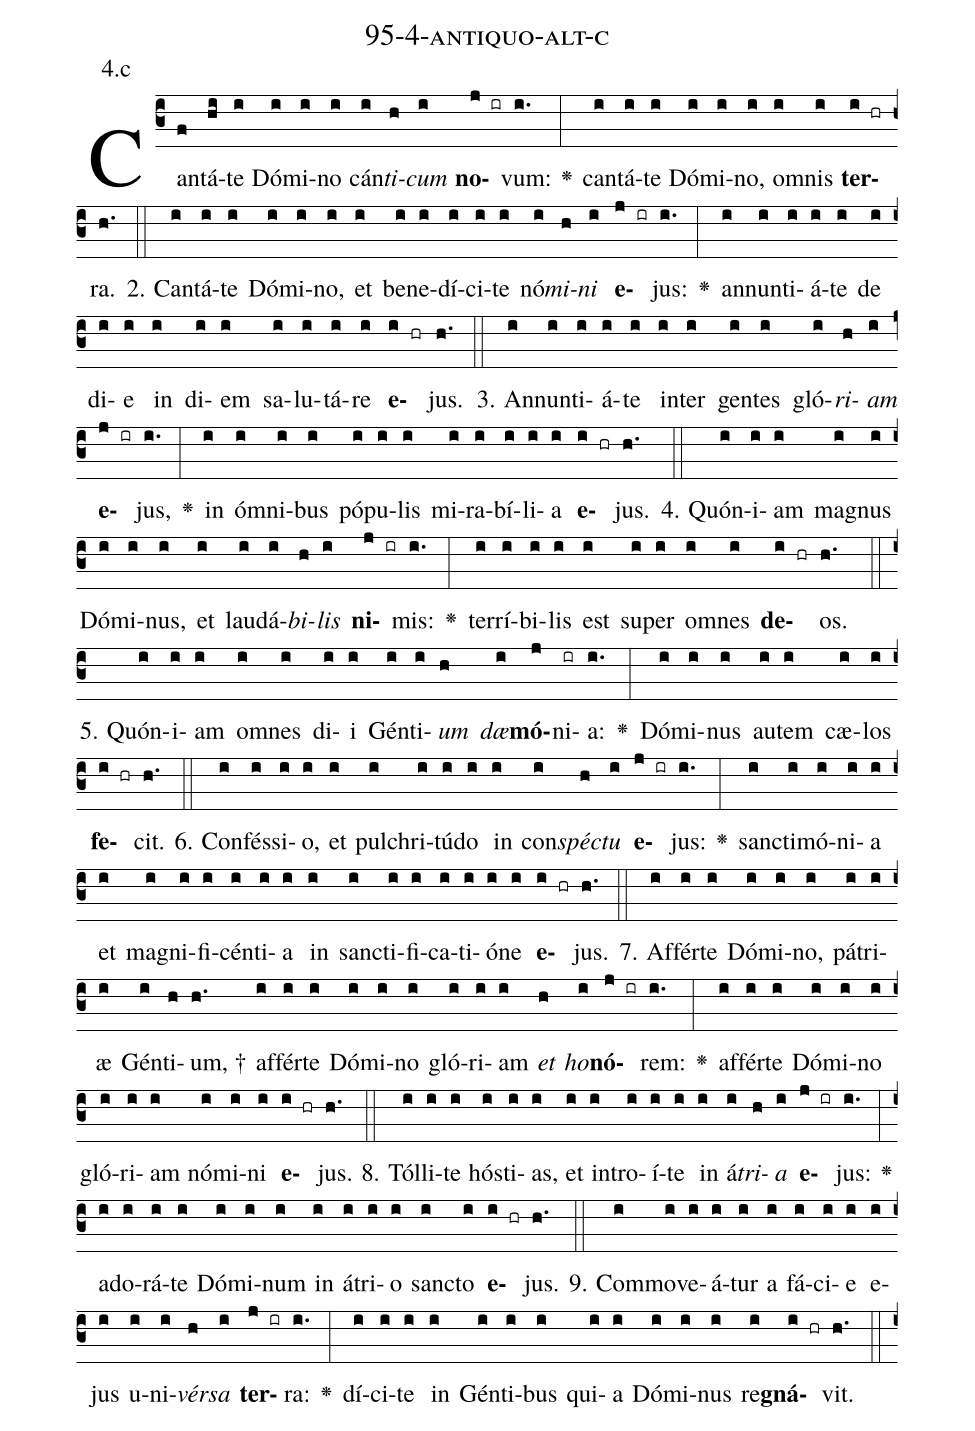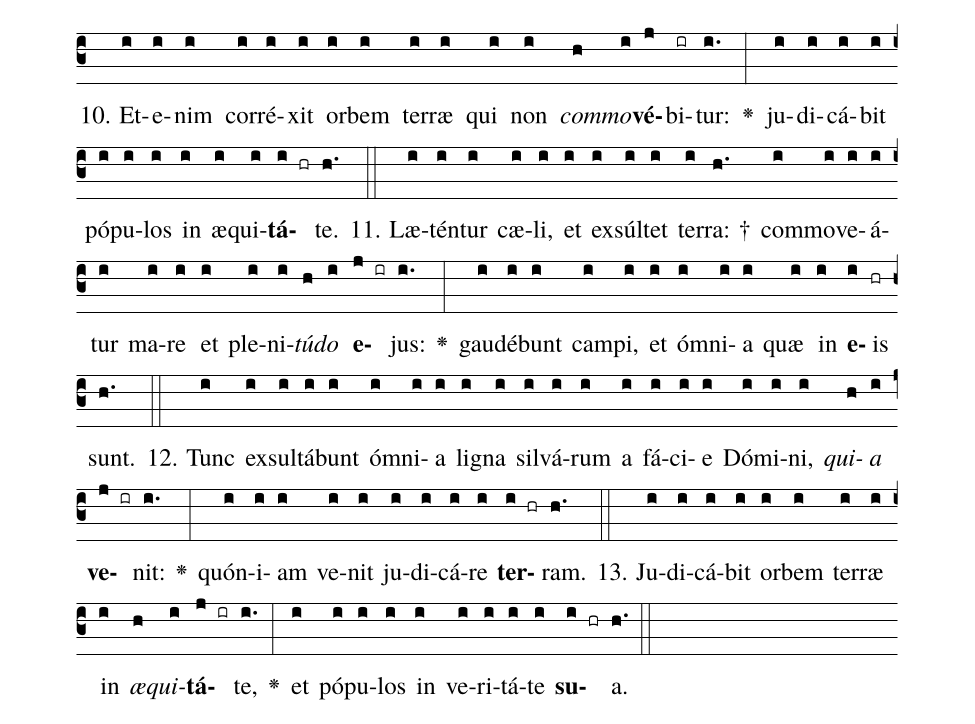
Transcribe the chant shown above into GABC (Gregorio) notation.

name: 95-4-antiquo-alt-c;
annotation: 4.c;
%%
(c3)Can(f)tá(hi)te(i) Dó(i)mi(i)no(i) cán(i)<i>ti</i>(h)<i>cum</i>(i) <b>no</b>(j ir)vum:(i.) <v>\greheightstar</v>(:) can(i)tá(i)te(i) Dó(i)mi(i)no,(i) om(i)nis(i) <b>ter</b>(i hr)ra.(h.) (::)
2. Can(i)tá(i)te(i) Dó(i)mi(i)no,(i) et(i) be(i)ne(i)dí(i)ci(i)te(i) nó(i)<i>mi</i>(h)<i>ni</i>(i) <b>e</b>(j ir)jus:(i.) <v>\greheightstar</v>(:) an(i)nun(i)ti(i)á(i)te(i) de(i) di(i)e(i) in(i) di(i)em(i) sa(i)lu(i)tá(i)re(i) <b>e</b>(i hr)jus.(h.) (::)
3. An(i)nun(i)ti(i)á(i)te(i) in(i)ter(i) gen(i)tes(i) gló(i)<i>ri</i>(h)<i>am</i>(i) <b>e</b>(j ir)jus,(i.) <v>\greheightstar</v>(:) in(i) óm(i)ni(i)bus(i) pó(i)pu(i)lis(i) mi(i)ra(i)bí(i)li(i)a(i) <b>e</b>(i hr)jus.(h.) (::)
4. Quón(i)i(i)am(i) ma(i)gnus(i) Dó(i)mi(i)nus,(i) et(i) lau(i)dá(i)<i>bi</i>(h)<i>lis</i>(i) <b>ni</b>(j ir)mis:(i.) <v>\greheightstar</v>(:) ter(i)rí(i)bi(i)lis(i) est(i) su(i)per(i) om(i)nes(i) <b>de</b>(i hr)os.(h.) (::)
5. Quón(i)i(i)am(i) om(i)nes(i) di(i)i(i) Gén(i)ti(i)<i>um</i>(h) <i>dæ</i>(i)<b>mó</b>(j)ni(ir)a:(i.) <v>\greheightstar</v>(:) Dó(i)mi(i)nus(i) au(i)tem(i) cæ(i)los(i) <b>fe</b>(i hr)cit.(h.) (::)
6. Con(i)fés(i)si(i)o,(i) et(i) pul(i)chri(i)tú(i)do(i) in(i) con(i)<i>spéc</i>(h)<i>tu</i>(i) <b>e</b>(j ir)jus:(i.) <v>\greheightstar</v>(:) sanc(i)ti(i)mó(i)ni(i)a(i) et(i) ma(i)gni(i)fi(i)cén(i)ti(i)a(i) in(i) sanc(i)ti(i)fi(i)ca(i)ti(i)ó(i)ne(i) <b>e</b>(i hr)jus.(h.) (::)
7. Af(i)fér(i)te(i) Dó(i)mi(i)no,(i) pá(i)tri(i)æ(i) Gén(i)ti(h)um, †(h.) af(i)fér(i)te(i) Dó(i)mi(i)no(i) gló(i)ri(i)am(i) <i>et</i>(h) <i>ho</i>(i)<b>nó</b>(j ir)rem:(i.) <v>\greheightstar</v>(:) af(i)fér(i)te(i) Dó(i)mi(i)no(i) gló(i)ri(i)am(i) nó(i)mi(i)ni(i) <b>e</b>(i hr)jus.(h.) (::)
8. Tól(i)li(i)te(i) hós(i)ti(i)as,(i) et(i) in(i)tro(i)í(i)te(i) in(i) á(i)<i>tri</i>(h)<i>a</i>(i) <b>e</b>(j ir)jus:(i.) <v>\greheightstar</v>(:) ad(i)o(i)rá(i)te(i) Dó(i)mi(i)num(i) in(i) á(i)tri(i)o(i) sanc(i)to(i) <b>e</b>(i hr)jus.(h.) (::)
9. Com(i)mo(i)ve(i)á(i)tur(i) a(i) fá(i)ci(i)e(i) e(i)jus(i) u(i)ni(i)<i>vér</i>(h)<i>sa</i>(i) <b>ter</b>(j ir)ra:(i.) <v>\greheightstar</v>(:) dí(i)ci(i)te(i) in(i) Gén(i)ti(i)bus(i) qui(i)a(i) Dó(i)mi(i)nus(i) re(i)<b>gná</b>(i hr)vit.(h.) (::)
10. Et(i)e(i)nim(i) cor(i)ré(i)xit(i) or(i)bem(i) ter(i)ræ(i) qui(i) non(i) <i>com</i>(h)<i>mo</i>(i)<b>vé</b>(j)bi(ir)tur:(i.) <v>\greheightstar</v>(:) ju(i)di(i)cá(i)bit(i) pó(i)pu(i)los(i) in(i) æ(i)qui(i)<b>tá</b>(i hr)te.(h.) (::)
11. Læ(i)tén(i)tur(i) cæ(i)li,(i) et(i) ex(i)súl(i)tet(i) ter(i)ra: †(h.) com(i)mo(i)ve(i)á(i)tur(i) ma(i)re(i) et(i) ple(i)ni(i)<i>tú</i>(h)<i>do</i>(i) <b>e</b>(j ir)jus:(i.) <v>\greheightstar</v>(:) gau(i)dé(i)bunt(i) cam(i)pi,(i) et(i) óm(i)ni(i)a(i) quæ(i) in(i) <b>e</b>(i)is(hr) sunt.(h.) (::)
12. Tunc(i) ex(i)sul(i)tá(i)bunt(i) óm(i)ni(i)a(i) li(i)gna(i) sil(i)vá(i)rum(i) a(i) fá(i)ci(i)e(i) Dó(i)mi(i)ni,(i) <i>qui</i>(h)<i>a</i>(i) <b>ve</b>(j ir)nit:(i.) <v>\greheightstar</v>(:) quón(i)i(i)am(i) ve(i)nit(i) ju(i)di(i)cá(i)re(i) <b>ter</b>(i hr)ram.(h.) (::)
13. Ju(i)di(i)cá(i)bit(i) or(i)bem(i) ter(i)ræ(i) in(i) <i>æ</i>(h)<i>qui</i>(i)<b>tá</b>(j ir)te,(i.) <v>\greheightstar</v>(:) et(i) pó(i)pu(i)los(i) in(i) ve(i)ri(i)tá(i)te(i) <b>su</b>(i hr)a.(h.) (::)
